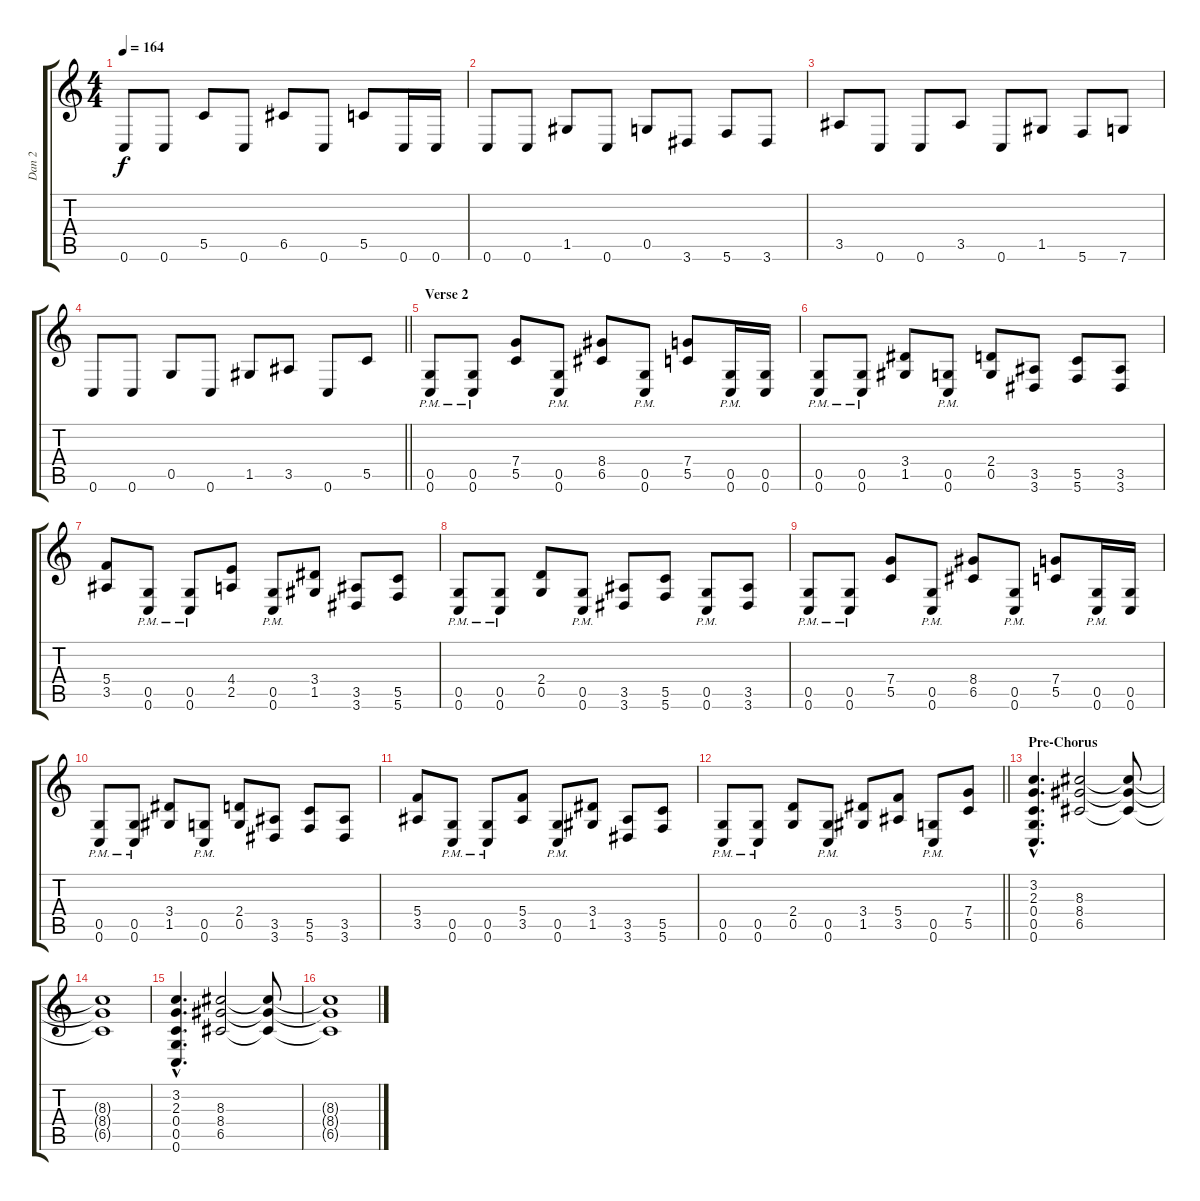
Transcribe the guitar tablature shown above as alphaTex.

\track ("Dan 2" "Dan 2") {instrument distortionguitar}
\staff {score tabs}
\tuning (D4 A3 F3 C3 G2 C2) {hide}
\ts (4 4)
\tempo 164
\clef g2
\ks c
0.6.8{dy f} 0.6.8 5.5.8 0.6.8 6.5.8 0.6.8 5.5.8 0.6.16 0.6.16 |
0.6.8 0.6.8 1.5.8 0.6.8 0.5.8 3.6.8 5.6.8 3.6.8 |
3.5.8 0.6.8 0.6.8 3.5.8 0.6.8 1.5.8 5.6.8 7.6.8 |
\barLineRight lightlight
0.6.8 0.6.8 0.5.8 0.6.8 1.5.8 3.5.8 0.6.8 5.5.8 |
\section ("" "Verse 2")
(0.5{pm} 0.6{pm}).8 (0.5{pm} 0.6{pm}).8 (7.4 5.5).8 (0.5{pm} 0.6{pm}).8 (8.4 6.5).8 (0.5{pm} 0.6{pm}).8 (7.4 5.5).8 (0.5{pm} 0.6{pm}).16 (0.5 0.6).16 |
(0.5{pm} 0.6{pm}).8 (0.5{pm} 0.6{pm}).8 (3.4 1.5).8 (0.5{pm} 0.6{pm}).8 (2.4 0.5).8 (3.5 3.6).8 (5.5 5.6).8 (3.5 3.6).8 |
(5.4 3.5).8 (0.5{pm} 0.6{pm}).8 (0.5{pm} 0.6{pm}).8 (4.4 2.5).8 (0.5{pm} 0.6{pm}).8 (3.4 1.5).8 (3.5 3.6).8 (5.5 5.6).8 |
(0.5{pm} 0.6{pm}).8 (0.5{pm} 0.6{pm}).8 (2.4 0.5).8 (0.5{pm} 0.6{pm}).8 (3.5 3.6).8 (5.5 5.6).8 (0.5{pm} 0.6{pm}).8 (3.5 3.6).8 |
(0.5{pm} 0.6{pm}).8 (0.5{pm} 0.6{pm}).8 (7.4 5.5).8 (0.5{pm} 0.6{pm}).8 (8.4 6.5).8 (0.5{pm} 0.6{pm}).8 (7.4 5.5).8 (0.5{pm} 0.6{pm}).16 (0.5 0.6).16 |
(0.5{pm} 0.6{pm}).8 (0.5{pm} 0.6{pm}).8 (3.4 1.5).8 (0.5{pm} 0.6{pm}).8 (2.4 0.5).8 (3.5 3.6).8 (5.5 5.6).8 (3.5 3.6).8 |
(5.4 3.5).8 (0.5{pm} 0.6{pm}).8 (0.5{pm} 0.6{pm}).8 (5.4 3.5).8 (0.5{pm} 0.6{pm}).8 (3.4 1.5).8 (3.5 3.6).8 (5.5 5.6).8 |
\barLineRight lightlight
(0.5{pm} 0.6{pm}).8 (0.5{pm} 0.6{pm}).8 (2.4 0.5).8 (0.5{pm} 0.6{pm}).8 (3.4 1.5).8 (5.4 3.5).8 (0.5{pm} 0.6{pm}).8 (7.4 5.5).8 |
\section ("" "Pre-Chorus")
(3.2{hac} 2.3{hac} 0.4{hac} 0.5{hac} 0.6{hac}).4{d} (8.3 8.4 6.5).2 (8.3{t} 8.4{t} 6.5{t}).8 |
(8.3{t} 8.4{t} 6.5{t}).1 |
(3.2{hac} 2.3{hac} 0.4{hac} 0.5{hac} 0.6{hac}).4{d} (8.3 8.4 6.5).2 (8.3{t} 8.4{t} 6.5{t}).8 |
(8.3{t} 8.4{t} 6.5{t}).1
